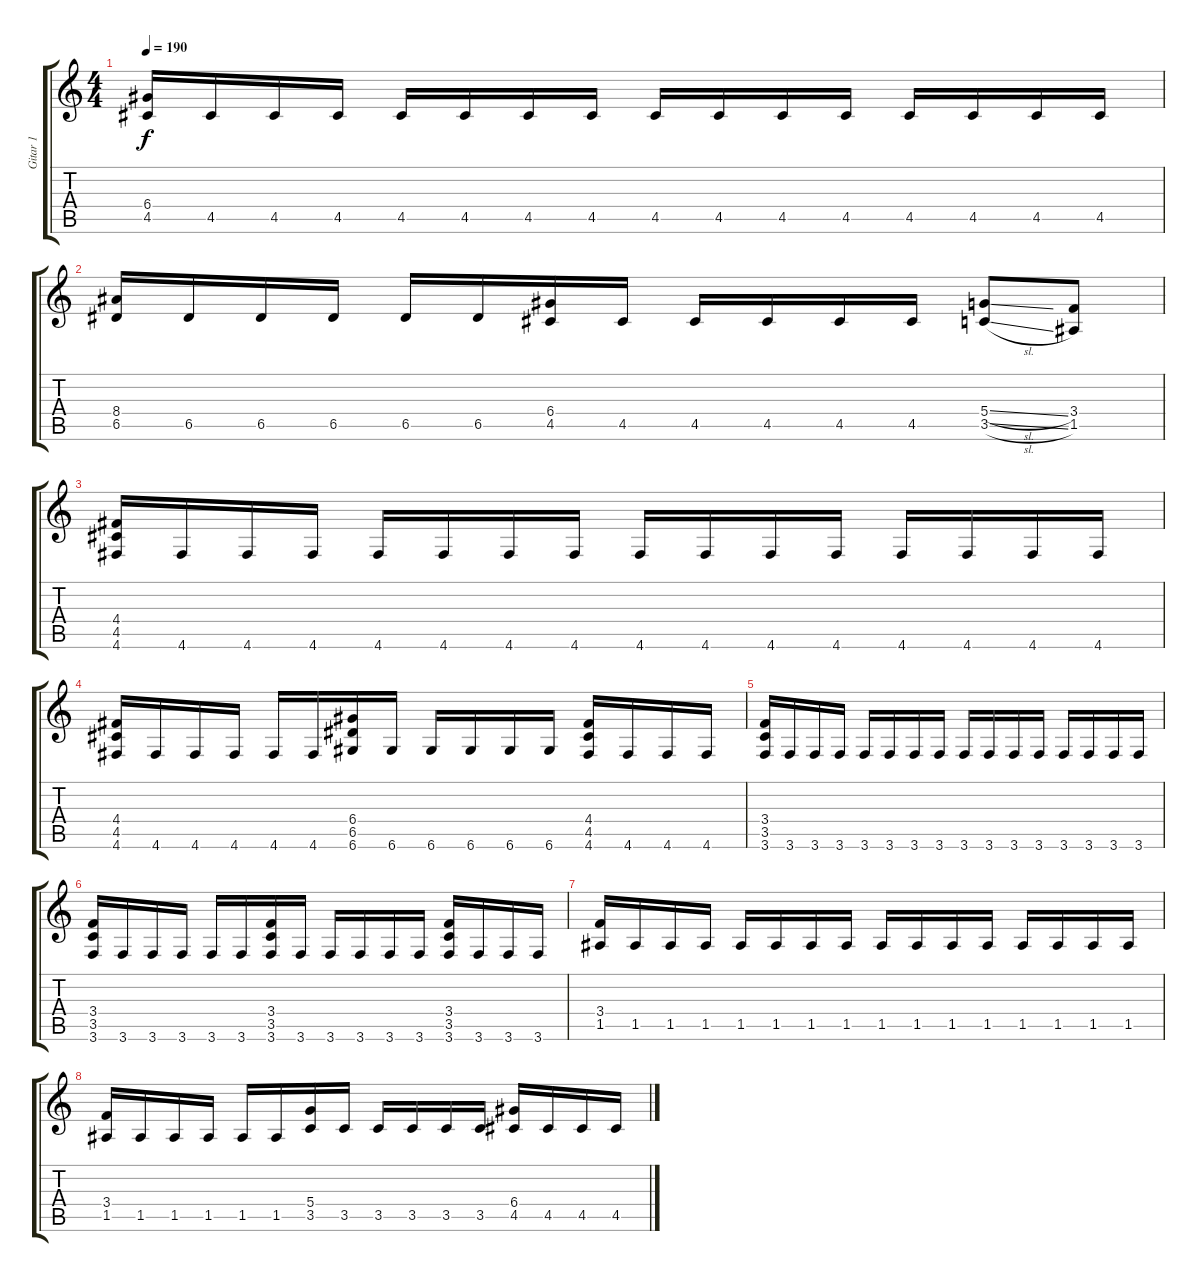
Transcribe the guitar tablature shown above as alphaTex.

\track ("Gitar 1" "Gitar 1") {instrument distortionguitar}
\staff {score tabs}
\tuning (E4 B3 G3 D3 A2 D2) {hide}
\ts (4 4)
\tempo 190
\clef g2
\ks c
(6.4 4.5).16{dy f} 4.5.16 4.5.16 4.5.16 4.5.16 4.5.16 4.5.16 4.5.16 4.5.16 4.5.16 4.5.16 4.5.16 4.5.16 4.5.16 4.5.16 4.5.16 |
(8.4 6.5).16 6.5.16 6.5.16 6.5.16 6.5.16 6.5.16 (6.4 4.5).16 4.5.16 4.5.16 4.5.16 4.5.16 4.5.16 (5.4{sl} 3.5{sl}).8 (3.4 1.5).8 |
(4.4 4.5 4.6).16 4.6.16 4.6.16 4.6.16 4.6.16 4.6.16 4.6.16 4.6.16 4.6.16 4.6.16 4.6.16 4.6.16 4.6.16 4.6.16 4.6.16 4.6.16 |
(4.4 4.5 4.6).16 4.6.16 4.6.16 4.6.16 4.6.16 4.6.16 (6.4 6.5 6.6).16 6.6.16 6.6.16 6.6.16 6.6.16 6.6.16 (4.4 4.5 4.6).16 4.6.16 4.6.16 4.6.16 |
(3.4 3.5 3.6).16 3.6.16 3.6.16 3.6.16 3.6.16 3.6.16 3.6.16 3.6.16 3.6.16 3.6.16 3.6.16 3.6.16 3.6.16 3.6.16 3.6.16 3.6.16 |
(3.4 3.5 3.6).16 3.6.16 3.6.16 3.6.16 3.6.16 3.6.16 (3.4 3.5 3.6).16 3.6.16 3.6.16 3.6.16 3.6.16 3.6.16 (3.4 3.5 3.6).16 3.6.16 3.6.16 3.6.16 |
(3.4 1.5).16 1.5.16 1.5.16 1.5.16 1.5.16 1.5.16 1.5.16 1.5.16 1.5.16 1.5.16 1.5.16 1.5.16 1.5.16 1.5.16 1.5.16 1.5.16 |
(3.4 1.5).16 1.5.16 1.5.16 1.5.16 1.5.16 1.5.16 (5.4 3.5).16 3.5.16 3.5.16 3.5.16 3.5.16 3.5.16 (6.4 4.5).16 4.5.16 4.5.16 4.5.16
